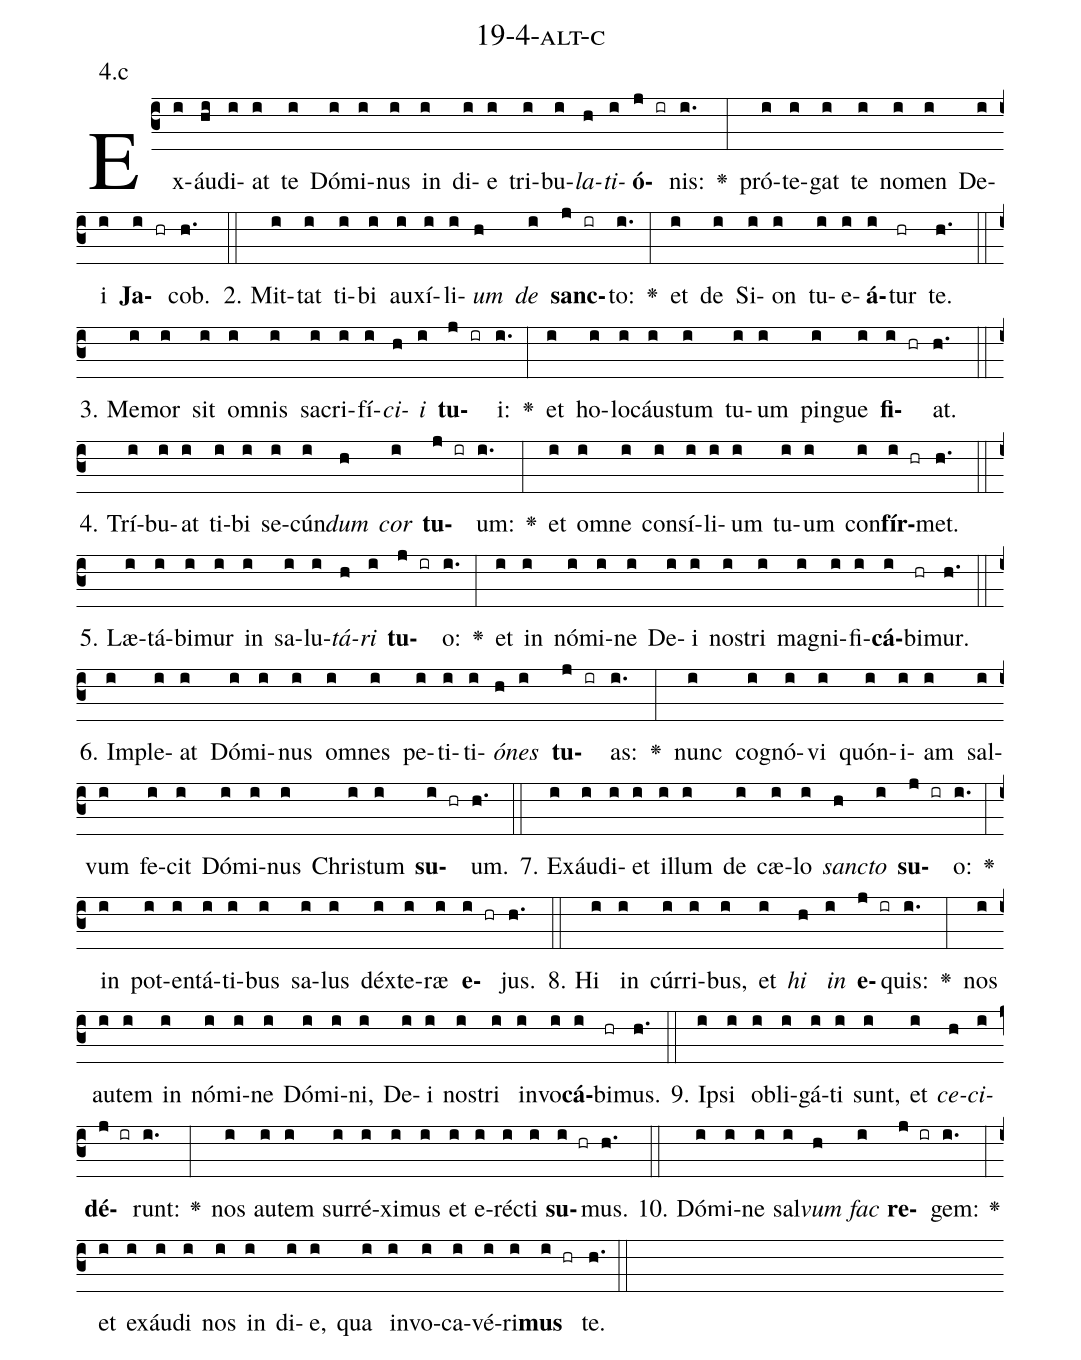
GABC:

name: 19-4-alt-c;
annotation: 4.c;
%%
(c3)Ex(i)áu(hi)di(i)at(i) te(i) Dó(i)mi(i)nus(i) in(i) di(i)e(i) tri(i)bu(i)<i>la</i>(h)<i>ti</i>(i)<b>ó</b>(j ir)nis:(i.) <v>\greheightstar</v>(:) pró(i)te(i)gat(i) te(i) no(i)men(i) De(i)i(i) <b>Ja</b>(i hr)cob.(h.) (::)
2. Mit(i)tat(i) ti(i)bi(i) au(i)xí(i)li(i)<i>um</i>(h) <i>de</i>(i) <b>sanc</b>(j ir)to:(i.) <v>\greheightstar</v>(:) et(i) de(i) Si(i)on(i) tu(i)e(i)<b>á</b>(i)tur(hr) te.(h.) (::)
3. Me(i)mor(i) sit(i) om(i)nis(i) sa(i)cri(i)fí(i)<i>ci</i>(h)<i>i</i>(i) <b>tu</b>(j ir)i:(i.) <v>\greheightstar</v>(:) et(i) ho(i)lo(i)cáus(i)tum(i) tu(i)um(i) pin(i)gue(i) <b>fi</b>(i hr)at.(h.) (::)
4. Trí(i)bu(i)at(i) ti(i)bi(i) se(i)cún(i)<i>dum</i>(h) <i>cor</i>(i) <b>tu</b>(j ir)um:(i.) <v>\greheightstar</v>(:) et(i) om(i)ne(i) con(i)sí(i)li(i)um(i) tu(i)um(i) con(i)<b>fír</b>(i hr)met.(h.) (::)
5. Læ(i)tá(i)bi(i)mur(i) in(i) sa(i)lu(i)<i>tá</i>(h)<i>ri</i>(i) <b>tu</b>(j ir)o:(i.) <v>\greheightstar</v>(:) et(i) in(i) nó(i)mi(i)ne(i) De(i)i(i) nos(i)tri(i) ma(i)gni(i)fi(i)<b>cá</b>(i)bi(hr)mur.(h.) (::)
6. Im(i)ple(i)at(i) Dó(i)mi(i)nus(i) om(i)nes(i) pe(i)ti(i)ti(i)<i>ó</i>(h)<i>nes</i>(i) <b>tu</b>(j ir)as:(i.) <v>\greheightstar</v>(:) nunc(i) co(i)gnó(i)vi(i) quón(i)i(i)am(i) sal(i)vum(i) fe(i)cit(i) Dó(i)mi(i)nus(i) Chris(i)tum(i) <b>su</b>(i hr)um.(h.) (::)
7. Ex(i)áu(i)di(i)et(i) il(i)lum(i) de(i) cæ(i)lo(i) <i>sanc</i>(h)<i>to</i>(i) <b>su</b>(j ir)o:(i.) <v>\greheightstar</v>(:) in(i) pot(i)en(i)tá(i)ti(i)bus(i) sa(i)lus(i) déx(i)te(i)ræ(i) <b>e</b>(i hr)jus.(h.) (::)
8. Hi(i) in(i) cúr(i)ri(i)bus,(i) et(i) <i>hi</i>(h) <i>in</i>(i) <b>e</b>(j ir)quis:(i.) <v>\greheightstar</v>(:) nos(i) au(i)tem(i) in(i) nó(i)mi(i)ne(i) Dó(i)mi(i)ni,(i) De(i)i(i) nos(i)tri(i) in(i)vo(i)<b>cá</b>(i)bi(hr)mus.(h.) (::)
9. Ip(i)si(i) ob(i)li(i)gá(i)ti(i) sunt,(i) et(i) <i>ce</i>(h)<i>ci</i>(i)<b>dé</b>(j ir)runt:(i.) <v>\greheightstar</v>(:) nos(i) au(i)tem(i) sur(i)ré(i)xi(i)mus(i) et(i) e(i)réc(i)ti(i) <b>su</b>(i hr)mus.(h.) (::)
10. Dó(i)mi(i)ne(i) sal(i)<i>vum</i>(h) <i>fac</i>(i) <b>re</b>(j ir)gem:(i.) <v>\greheightstar</v>(:) et(i) ex(i)áu(i)di(i) nos(i) in(i) di(i)e,(i) qua(i) in(i)vo(i)ca(i)vé(i)ri(i)<b>mus</b>(i hr) te.(h.) (::)
